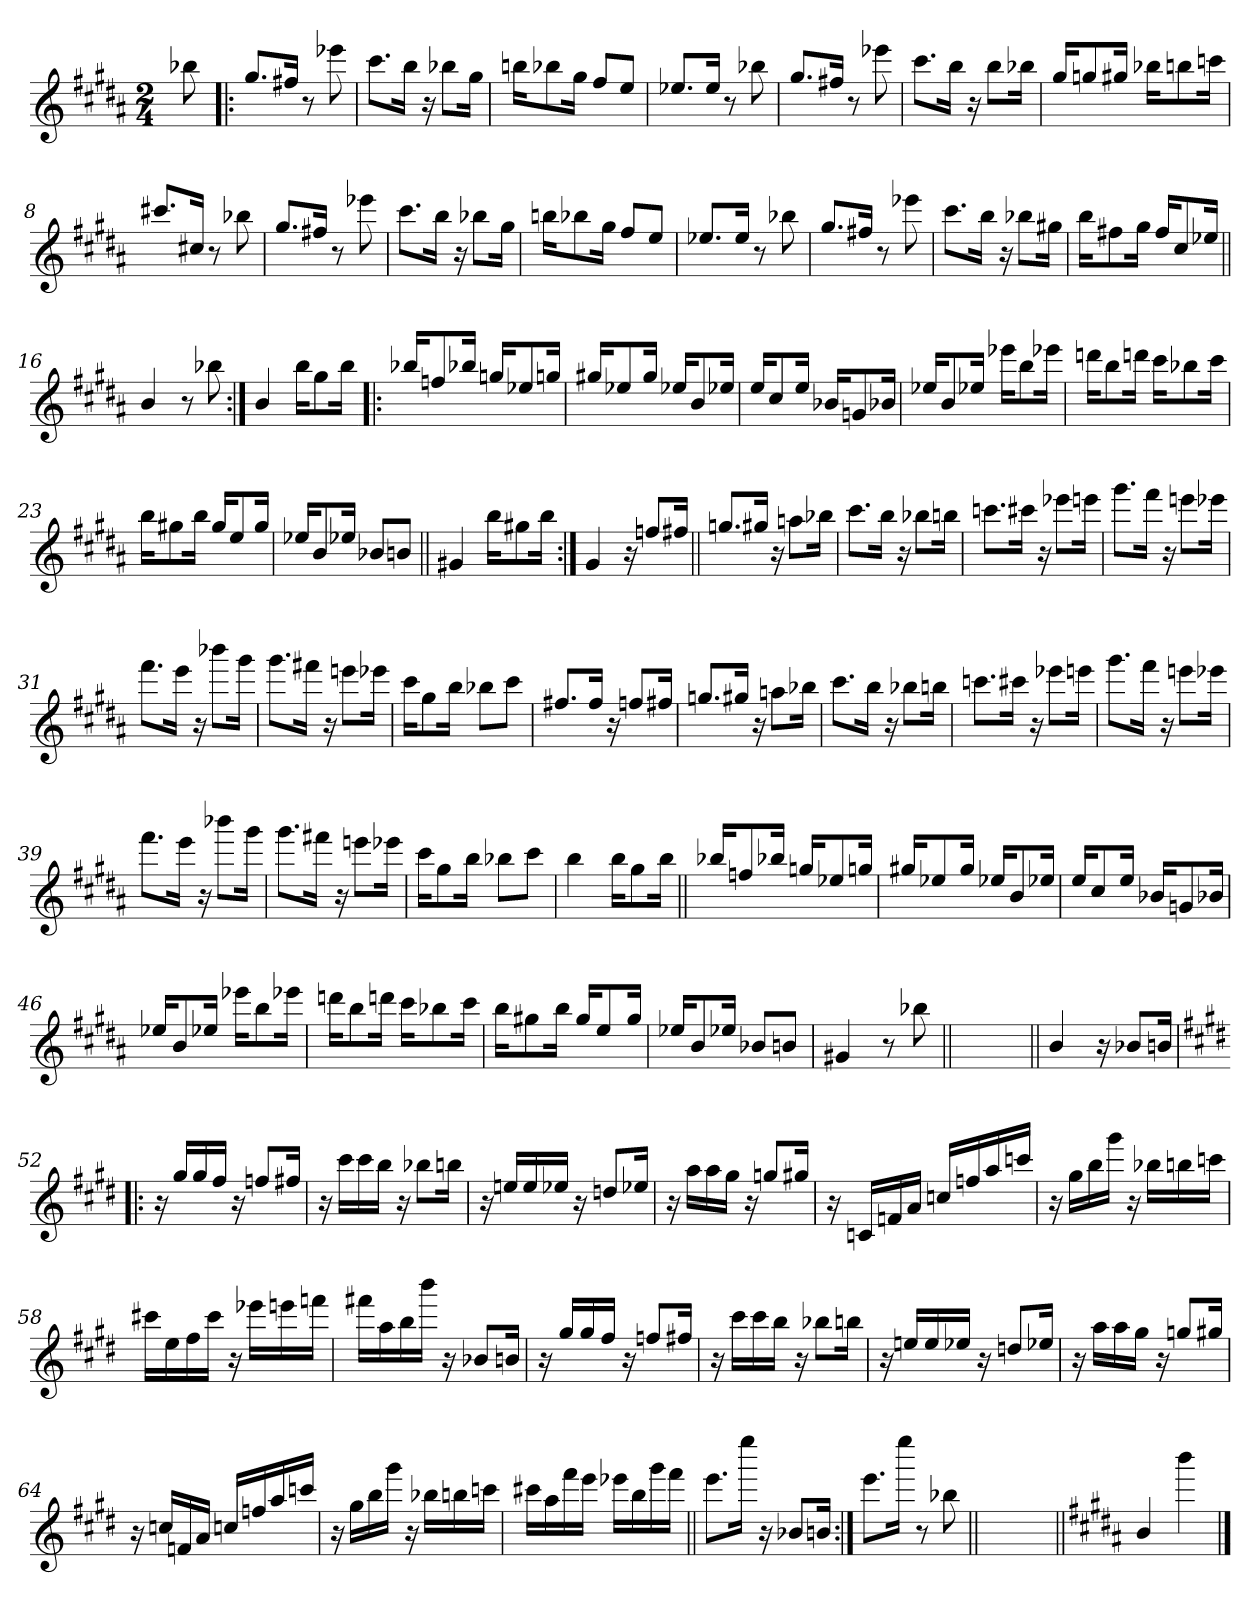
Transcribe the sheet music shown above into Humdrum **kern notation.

**kern
*part1
*staff1
*clefG2
*k[f#c#g#d#a#]
*B:
*M2/4
=
8bb-X\
=1!|:
8.gg#/L
16ff#X/Jk
8r
8eee-X\
=2
8.ccc#\L
16bb\Jk
16r
8bb-X\L
16gg#\Jk
=3
16bbn\KL
8bb-X\
16gg#\Jk
8ff#/L
8ee/J
=4
8.ee-X/L
16ee-/Jk
8r
8bb-X\
!!LO:LB:g=z
=5
8.gg#/L
16ff#X/Jk
8r
8eee-X\
=6
8.ccc#\L
16bb\Jk
16r
8bb\L
16bb-X\Jk
=7
16gg#/KL
8ggn/
16gg#X/Jk
16bb-X\KL
8bbn\
16cccn\Jk
=8
8.ccc#X/L
16cc#X/Jk
8r
8bb-X\
=9
8.gg#/L
16ff#X/Jk
8r
8eee-X\
=10
8.ccc#\L
16bb\Jk
16r
8bb-X\L
16gg#\Jk
!!LO:LB:g=z
=11
16bbn\KL
8bb-X\
16gg#\Jk
8ff#/L
8ee/J
=12
8.ee-X/L
16ee-/Jk
8r
8bb-X\
=13
8.gg#/L
16ff#X/Jk
8r
8eee-X\
=14
8.ccc#\L
16bb\Jk
16r
8bb-X\L
16gg#X\Jk
=15
16bb\KL
8ff#X\
16gg#\Jk
16ff#/KL
8cc#/
16ee-X/Jk
!!LO:LB:g=z
=16||
4b/
8r
8bb-X\
=17:|!
4b/
16bb\KL
8gg#\
16bb\Jk
=18!|:
16bb-X/KL
8ffn/
16bb-X/Jk
16ggn/KL
8ee-X/
16ggn/Jk
=19
16gg#X/KL
8ee-X/
16gg#/Jk
16ee-X/KL
8b/
16ee-X/Jk
=20
16ee/KL
8cc#/
16ee/Jk
16b-X/KL
8gn/
16b-X/Jk
!!LO:LB:g=z
=21
16ee-X/KL
8b/
16ee-X/Jk
16eee-X\KL
8bb\
16eee-X\Jk
=22
16dddn\KL
8bb\
16dddn\Jk
16ccc#\KL
8bb-X\
16ccc#\Jk
=23
16bb\KL
8gg#X\
16bb\Jk
16gg#/KL
8ee/
16gg#/Jk
=24
16ee-X/KL
8b/
16ee-X/Jk
8b-X/L
8bn/J
=25||
4g#X/
16bb\KL
8gg#X\
16bb\Jk
!!LO:LB:g=z
=26:|!
4g#/
16r
8ffn/L
16ff#X/Jk
=27||
8.ggn/L
16gg#X/Jk
16r
8aan\L
16bb-X\Jk
=28
8.ccc#\L
16bb\Jk
16r
8bb-X\L
16bbn\Jk
=29
8.cccn\L
16ccc#X\Jk
16r
8eee-X\L
16eeen\Jk
=30
8.ggg#\L
16fff#\Jk
16r
8eeen\L
16eee-X\Jk
!!LO:LB:g=z
=31
8.fff#\L
16eee\Jk
16r
8bbb-X\L
16ggg#\Jk
=32
8.ggg#\L
16fff#X\Jk
16r
8eeen\L
16eee-X\Jk
=33
16ccc#\KL
8gg#\
16bb\Jk
8bb-X\L
8ccc#\J
=34
8.ff#X/L
16ff#/Jk
16r
8ffn/L
16ff#X/Jk
=35
8.ggn/L
16gg#X/Jk
16r
8aan\L
16bb-X\Jk
!!LO:LB:g=z
=36
8.ccc#\L
16bb\Jk
16r
8bb-X\L
16bbn\Jk
=37
8.cccn\L
16ccc#X\Jk
16r
8eee-X\L
16eeen\Jk
=38
8.ggg#\L
16fff#\Jk
16r
8eeen\L
16eee-X\Jk
=39
8.fff#\L
16eee\Jk
16r
8bbb-X\L
16ggg#\Jk
!!LO:LB:g=z
=40
8.ggg#\L
16fff#X\Jk
16r
8eeen\L
16eee-X\Jk
=41
16ccc#\KL
8gg#\
16bb\Jk
8bb-X\L
8ccc#\J
=42
4bb\
16bb\KL
8gg#\
16bb\Jk
=43||
16bb-X/KL
8ffn/
16bb-X/Jk
16ggn/KL
8ee-X/
16ggn/Jk
=44
16gg#X/KL
8ee-X/
16gg#/Jk
16ee-X/KL
8b/
16ee-X/Jk
=45
16ee/KL
8cc#/
16ee/Jk
16b-X/KL
8gn/
16b-X/Jk
!!LO:LB:g=z
=46
16ee-X/KL
8b/
16ee-X/Jk
16eee-X\KL
8bb\
16eee-X\Jk
=47
16dddn\KL
8bb\
16dddn\Jk
16ccc#\KL
8bb-X\
16ccc#\Jk
=48
16bb\KL
8gg#X\
16bb\Jk
16gg#/KL
8ee/
16gg#/Jk
=49
16ee-X/KL
8b/
16ee-X/Jk
8b-X/L
8bn/J
=50
4g#X/
8r
8bb-X\
=50X501||
2ryy
!!LO:PB:g=z
=51||
4b/
16r
8b-X/L
16bn/Jk
=52!|:
*k[f#c#g#d#]
*E:
16r
16gg#/LL
16gg#/
16ff#/JJ
16r
8ffn/L
16ff#X/Jk
=53
16r
16ccc#\LL
16ccc#\
16bb\JJ
16r
8bb-X\L
16bbn\Jk
=54
16r
16een/LL
16ee/
16ee-X/JJ
16r
8ddn/L
16ee-X/Jk
=55
16r
16aa\LL
16aa\
16gg#\JJ
16r
8ggn/L
16gg#X/Jk
!!LO:LB:g=z
=56
16r
16cn/LL
16fn/
16a/JJ
16ccn/LL
16ffn/
16aa/
16cccn/JJ
=57
16r
16gg#\LL
16bb\
16ggg#\JJ
16r
16bb-X\LL
16bbn\
16cccn\JJ
=58
16ccc#X\LL
16ee\
16ff#\
16ccc#\JJ
16r
16eee-X\LL
16eeen\
16fffn\JJ
=59
16fff#X\LL
16aa\
16bb\
16bbb\JJ
16r
8b-X/L
16bn/Jk
=60
16r
16gg#/LL
16gg#/
16ff#/JJ
16r
8ffn/L
16ff#X/Jk
!!LO:LB:g=z
=61
16r
16ccc#\LL
16ccc#\
16bb\JJ
16r
8bb-X\L
16bbn\Jk
=62
16r
16een/LL
16ee/
16ee-X/JJ
16r
8ddn/L
16ee-X/Jk
=63
16r
16aa\LL
16aa\
16gg#\JJ
16r
8ggn/L
16gg#X/Jk
=64
16r
16ccn/LL
16fn/
16a/JJ
16ccn/LL
16ffn/
16aa/
16cccn/JJ
=65
16r
16gg#\LL
16bb\
16ggg#\JJ
16r
16bb-X\LL
16bbn\
16cccn\JJ
!!LO:LB:g=z
=66
16ccc#X\LL
16aa\
16fff#\
16eee\JJ
16eee-X\LL
16bb\
16ggg#\
16fff#\JJ
=67||
8.eee\L
16eeee\Jk
16r
8b-X/L
16bn/Jk
=68:|!
8.eee\L
16eeee\Jk
8r
8bb-X\
=69||
2ryy
=70||
*k[f#c#g#d#a#]
*B:
4b/
4bbb\
==
*-
